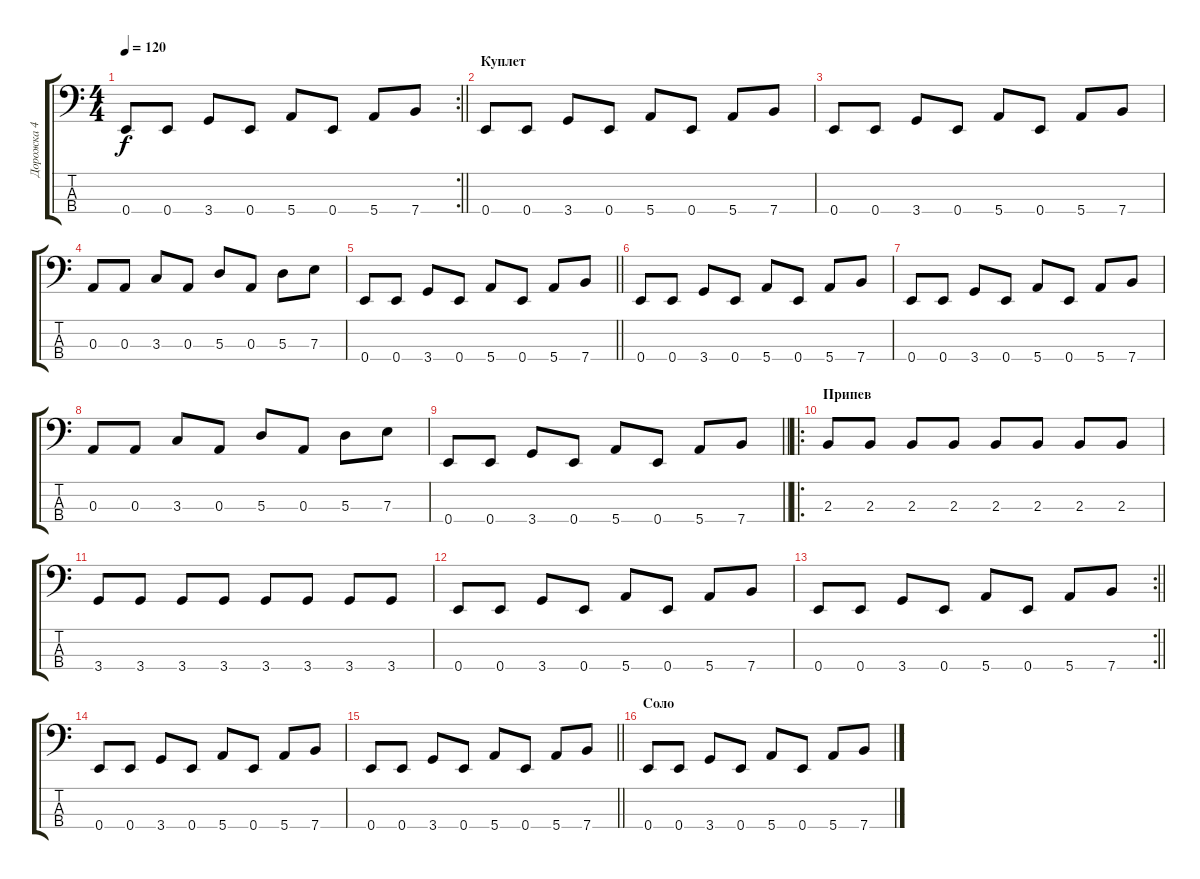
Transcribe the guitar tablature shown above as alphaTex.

\track ("Дорожка 4" "Дорожка 4") {instrument electricbasspick}
\staff {score tabs}
\tuning (G2 D2 A1 E1) {hide}
\rc 2
\ts (4 4)
\tempo 120
\clef f4
\barLineRight lightlight
\ks c
0.4.8{dy f} 0.4.8 3.4.8 0.4.8 5.4.8 0.4.8 5.4.8 7.4.8 |
\section ("" "Куплет")
0.4.8 0.4.8 3.4.8 0.4.8 5.4.8 0.4.8 5.4.8 7.4.8 |
0.4.8 0.4.8 3.4.8 0.4.8 5.4.8 0.4.8 5.4.8 7.4.8 |
0.3.8 0.3.8 3.3.8 0.3.8 5.3.8 0.3.8 5.3.8 7.3.8 |
\barLineRight lightlight
0.4.8 0.4.8 3.4.8 0.4.8 5.4.8 0.4.8 5.4.8 7.4.8 |
0.4.8 0.4.8 3.4.8 0.4.8 5.4.8 0.4.8 5.4.8 7.4.8 |
0.4.8 0.4.8 3.4.8 0.4.8 5.4.8 0.4.8 5.4.8 7.4.8 |
0.3.8 0.3.8 3.3.8 0.3.8 5.3.8 0.3.8 5.3.8 7.3.8 |
\barLineRight lightlight
0.4.8 0.4.8 3.4.8 0.4.8 5.4.8 0.4.8 5.4.8 7.4.8 |
\ro
\section ("" "Припев")
2.3.8 2.3.8 2.3.8 2.3.8 2.3.8 2.3.8 2.3.8 2.3.8 |
3.4.8 3.4.8 3.4.8 3.4.8 3.4.8 3.4.8 3.4.8 3.4.8 |
0.4.8 0.4.8 3.4.8 0.4.8 5.4.8 0.4.8 5.4.8 7.4.8 |
\rc 2
\barLineRight lightlight
0.4.8 0.4.8 3.4.8 0.4.8 5.4.8 0.4.8 5.4.8 7.4.8 |
0.4.8 0.4.8 3.4.8 0.4.8 5.4.8 0.4.8 5.4.8 7.4.8 |
\barLineRight lightlight
0.4.8 0.4.8 3.4.8 0.4.8 5.4.8 0.4.8 5.4.8 7.4.8 |
\section ("" "Соло")
0.4.8 0.4.8 3.4.8 0.4.8 5.4.8 0.4.8 5.4.8 7.4.8
